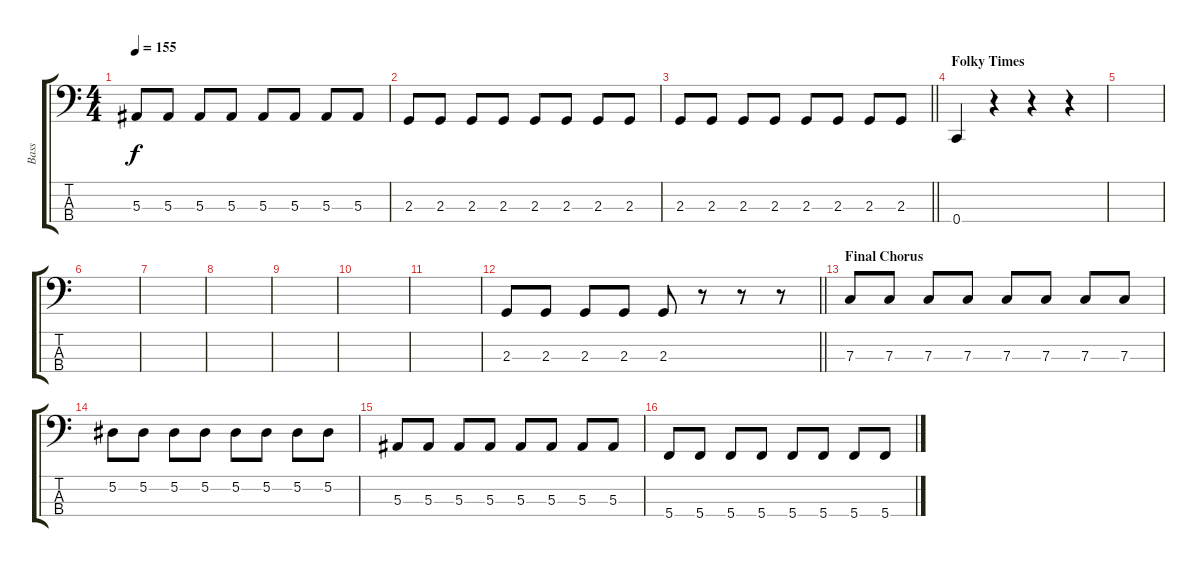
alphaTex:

\track ("Bass" "Bass") {instrument electricbasspick}
\staff {score tabs}
\tuning (Eb2 Bb1 F1 C1) {hide}
\ts (4 4)
\tempo 155
\clef f4
\ks c
5.3.8{dy f} 5.3.8 5.3.8 5.3.8 5.3.8 5.3.8 5.3.8 5.3.8 |
2.3.8 2.3.8 2.3.8 2.3.8 2.3.8 2.3.8 2.3.8 2.3.8 |
\barLineRight lightlight
2.3.8 2.3.8 2.3.8 2.3.8 2.3.8 2.3.8 2.3.8 2.3.8 |
\section ("" "Folky Times")
0.4.4 r.4 r.4 r.4 |
|
|
|
|
|
|
|
\barLineRight lightlight
2.3.8 2.3.8 2.3.8 2.3.8 2.3.8 r.8 r.8 r.8 |
\section ("" "Final Chorus")
7.3.8 7.3.8 7.3.8 7.3.8 7.3.8 7.3.8 7.3.8 7.3.8 |
5.2.8 5.2.8 5.2.8 5.2.8 5.2.8 5.2.8 5.2.8 5.2.8 |
5.3.8 5.3.8 5.3.8 5.3.8 5.3.8 5.3.8 5.3.8 5.3.8 |
5.4.8 5.4.8 5.4.8 5.4.8 5.4.8 5.4.8 5.4.8 5.4.8
